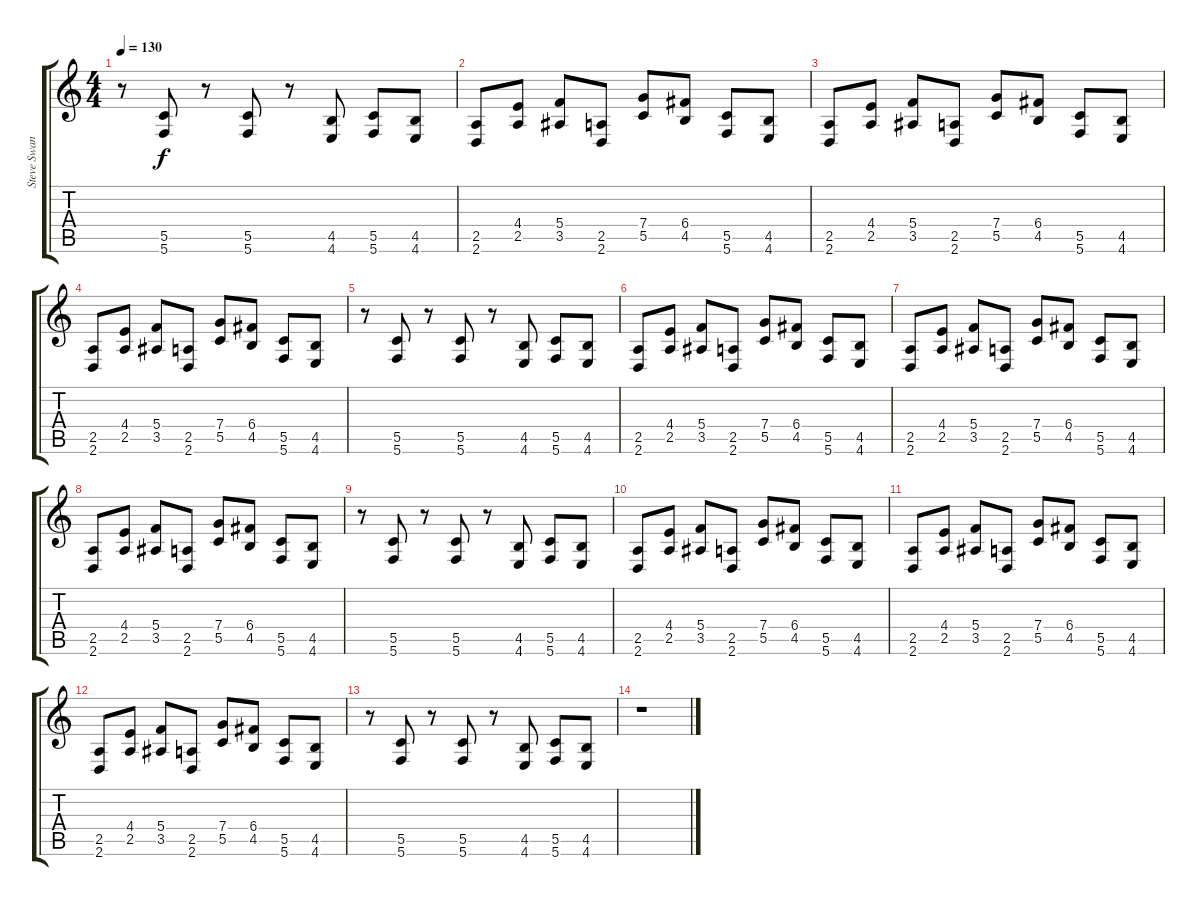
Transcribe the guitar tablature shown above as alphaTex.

\track ("Steve Swanson" "Steve Swan") {instrument distortionguitar}
\staff {score tabs}
\tuning (E4 C4 G3 C3 G2 C2) {hide}
\ts (4 4)
\tempo 130
\clef g2
\ks c
r.8{dy f} (5.5 5.6).8 r.8 (5.5 5.6).8 r.8 (4.5 4.6).8 (5.5 5.6).8 (4.5 4.6).8 |
(2.5 2.6).8 (4.4 2.5).8 (5.4 3.5).8 (2.5 2.6).8 (7.4 5.5).8 (6.4 4.5).8 (5.5 5.6).8 (4.5 4.6).8 |
(2.5 2.6).8 (4.4 2.5).8 (5.4 3.5).8 (2.5 2.6).8 (7.4 5.5).8 (6.4 4.5).8 (5.5 5.6).8 (4.5 4.6).8 |
(2.5 2.6).8 (4.4 2.5).8 (5.4 3.5).8 (2.5 2.6).8 (7.4 5.5).8 (6.4 4.5).8 (5.5 5.6).8 (4.5 4.6).8 |
r.8 (5.5 5.6).8 r.8 (5.5 5.6).8 r.8 (4.5 4.6).8 (5.5 5.6).8 (4.5 4.6).8 |
(2.5 2.6).8 (4.4 2.5).8 (5.4 3.5).8 (2.5 2.6).8 (7.4 5.5).8 (6.4 4.5).8 (5.5 5.6).8 (4.5 4.6).8 |
(2.5 2.6).8 (4.4 2.5).8 (5.4 3.5).8 (2.5 2.6).8 (7.4 5.5).8 (6.4 4.5).8 (5.5 5.6).8 (4.5 4.6).8 |
(2.5 2.6).8 (4.4 2.5).8 (5.4 3.5).8 (2.5 2.6).8 (7.4 5.5).8 (6.4 4.5).8 (5.5 5.6).8 (4.5 4.6).8 |
r.8 (5.5 5.6).8 r.8 (5.5 5.6).8 r.8 (4.5 4.6).8 (5.5 5.6).8 (4.5 4.6).8 |
(2.5 2.6).8 (4.4 2.5).8 (5.4 3.5).8 (2.5 2.6).8 (7.4 5.5).8 (6.4 4.5).8 (5.5 5.6).8 (4.5 4.6).8 |
(2.5 2.6).8 (4.4 2.5).8 (5.4 3.5).8 (2.5 2.6).8 (7.4 5.5).8 (6.4 4.5).8 (5.5 5.6).8 (4.5 4.6).8 |
(2.5 2.6).8 (4.4 2.5).8 (5.4 3.5).8 (2.5 2.6).8 (7.4 5.5).8 (6.4 4.5).8 (5.5 5.6).8 (4.5 4.6).8 |
r.8 (5.5 5.6).8 r.8 (5.5 5.6).8 r.8 (4.5 4.6).8 (5.5 5.6).8 (4.5 4.6).8 |
r.1
